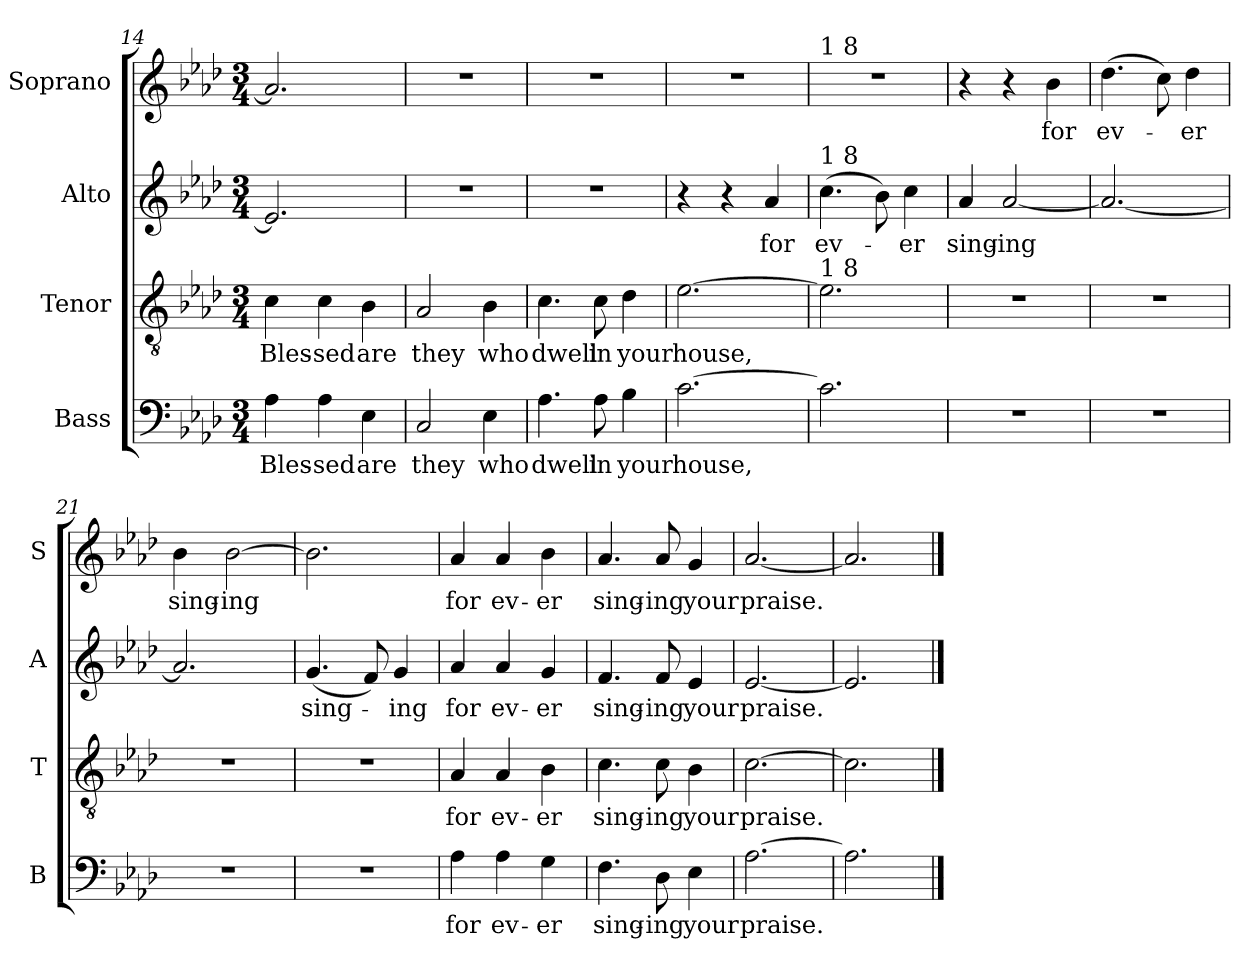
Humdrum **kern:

**kern	**text	**kern	**text	**kern	**text	**kern	**text
*part4	*part4	*part3	*part3	*part2	*part2	*part1	*part1
*staff4	*staff4	*staff3	*staff3	*staff2	*staff2	*staff1	*staff1
*I"Bass	*	*I"Tenor	*	*I"Alto	*	*I"Soprano	*
*I'B	*	*I'T	*	*I'A	*	*I'S	*
*clefF4	*	*clefGv2	*	*clefG2	*	*clefG2	*
*k[b-e-a-d-]	*	*k[b-e-a-d-]	*	*k[b-e-a-d-]	*	*k[b-e-a-d-]	*
*A-:	*	*A-:	*	*A-:	*	*A-:	*
*M3/4	*	*M3/4	*	*M3/4	*	*M3/4	*
=14	=14	=14	=14	=14	=14	=14	=14
!	!LO:LY:b	!	!LO:LY:b	!	!	!	!
4A-\	Bles-	4c\	Bles-	2.e-/]	.	2.a-/]	.
!	!LO:LY:b	!	!LO:LY:b	!	!	!	!
4A-\	-sed	4c\	-sed	.	.	.	.
!	!LO:LY:b	!	!LO:LY:b	!	!	!	!
4E-\	are	4B-\	are	.	.	.	.
=15	=15	=15	=15	=15	=15	=15	=15
!	!LO:LY:b	!	!LO:LY:b	!LO:N:vis=1	!	!LO:N:vis=1	!
2C/	they	2A-/	they	2.r	.	2.r	.
!	!LO:LY:b	!	!LO:LY:b	!	!	!	!
4E-\	who	4B-\	who	.	.	.	.
=16	=16	=16	=16	=16	=16	=16	=16
!	!LO:LY:b	!	!LO:LY:b	!LO:N:vis=1	!	!LO:N:vis=1	!
4.A-\	dwell	4.c\	dwell	2.r	.	2.r	.
!	!LO:LY:b	!	!LO:LY:b	!	!	!	!
8A-\	in	8c\	in	.	.	.	.
!	!LO:LY:b	!	!LO:LY:b	!	!	!	!
4B-\	your	4d-\	your	.	.	.	.
=17	=17	=17	=17	=17	=17	=17	=17
!	!LO:LY:b	!	!LO:LY:b	!	!	!LO:N:vis=1	!
[<2.c\	house,	[<2.e-\	house,	4r	.	2.r	.
.	.	.	.	4r	.	.	.
!	!	!	!	!	!LO:LY:b	!	!
.	.	.	.	4a-/	for	.	.
!!LO:LB:g=z
=18	=18	=18	=18	=18	=18	=18	=18
!	!	!	!	!	!	!LO:TX:a:t=1 8	!
!	!	!	!	!LO:TX:a:t=1 8	!	!	!
!	!	!LO:TX:a:t=1 8	!	!	!	!	!
!	!	!	!	!	!LO:LY:b	!LO:N:vis=1	!
2.c\]	.	2.e-\]	.	(>4.cc\	ev-	2.r	.
.	.	.	.	8b-\)	.	.	.
!	!	!	!	!	!LO:LY:b	!	!
.	.	.	.	4cc\	-er	.	.
=19	=19	=19	=19	=19	=19	=19	=19
!LO:N:vis=1	!	!LO:N:vis=1	!	!	!LO:LY:b	!	!
2.r	.	2.r	.	4a-/	sing-	4r	.
!	!	!	!	!	!LO:LY:b	!	!
.	.	.	.	[<2a-/	-ing	4r	.
!	!	!	!	!	!	!	!LO:LY:b
.	.	.	.	.	.	4b-\	for
=20	=20	=20	=20	=20	=20	=20	=20
!LO:N:vis=1	!	!LO:N:vis=1	!	!	!	!	!LO:LY:b
2.r	.	2.r	.	2.a-/_	.	(>4.dd-\	ev-
.	.	.	.	.	.	8cc\)	.
!	!	!	!	!	!	!	!LO:LY:b
.	.	.	.	.	.	4dd-\	-er
=21	=21	=21	=21	=21	=21	=21	=21
!LO:N:vis=1	!	!LO:N:vis=1	!	!	!	!	!LO:LY:b
2.r	.	2.r	.	2.a-/]	.	4b-\	sing-
!	!	!	!	!	!	!	!LO:LY:b
.	.	.	.	.	.	[>2b-\	-ing
=22	=22	=22	=22	=22	=22	=22	=22
!LO:N:vis=1	!	!LO:N:vis=1	!	!	!LO:LY:b	!	!
2.r	.	2.r	.	(<4.g/	sing-	2.b-\]	.
.	.	.	.	8f/)	.	.	.
!	!	!	!	!	!LO:LY:b	!	!
.	.	.	.	4g/	-ing	.	.
!!LO:LB:g=z
=23	=23	=23	=23	=23	=23	=23	=23
!	!LO:LY:b	!	!LO:LY:b	!	!LO:LY:b	!	!LO:LY:b
4A-\	for	4A-/	for	4a-/	for	4a-/	for
!	!LO:LY:b	!	!LO:LY:b	!	!LO:LY:b	!	!LO:LY:b
4A-\	ev-	4A-/	ev-	4a-/	ev-	4a-/	ev-
!	!LO:LY:b	!	!LO:LY:b	!	!LO:LY:b	!	!LO:LY:b
4G\	-er	4B-\	-er	4g/	-er	4b-\	-er
=24	=24	=24	=24	=24	=24	=24	=24
!	!LO:LY:b	!	!LO:LY:b	!	!LO:LY:b	!	!LO:LY:b
4.F\	sing-	4.c\	sing-	4.f/	sing-	4.a-/	sing-
!	!LO:LY:b	!	!LO:LY:b	!	!LO:LY:b	!	!LO:LY:b
8D-\	-ing	8c\	-ing	8f/	-ing	8a-/	-ing
!	!LO:LY:b	!	!LO:LY:b	!	!LO:LY:b	!	!LO:LY:b
4E-\	your	4B-\	your	4e-/	your	4g/	your
=25	=25	=25	=25	=25	=25	=25	=25
!	!LO:LY:b	!	!LO:LY:b	!	!LO:LY:b	!	!LO:LY:b
[>2.A-\	praise.	[>2.c\	praise.	[<2.e-/	praise.	[<2.a-/	praise.
=26	=26	=26	=26	=26	=26	=26	=26
2.A-\]	.	2.c\]	.	2.e-/]	.	2.a-/]	.
==	==	==	==	==	==	==	==
*-	*-	*-	*-	*-	*-	*-	*-
